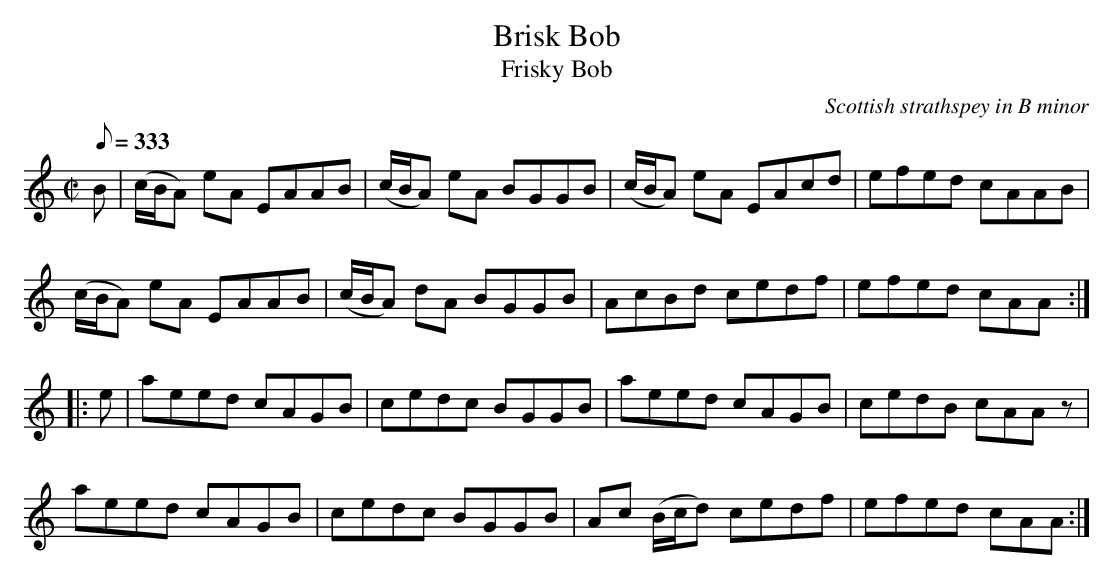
X:1
T:Brisk Bob
T:Frisky Bob
L:1/8
Q:333
O:Scottish strathspey in B minor
M:C|
K:Aaeo
B|(c/B/A) eA EAAB|(c/B/A) eA BGGB|(c/B/A) eA EAcd|efed cAAB|
(c/B/A) eA EAAB|(c/B/A) dA BGGB|AcBd cedf|efed cAA:|
|:e|aeed cAGB|cedc BGGB|aeed cAGB|cedB cAAz|
aeed cAGB|cedc BGGB|Ac (B/c/d) cedf|efed cAA:|
